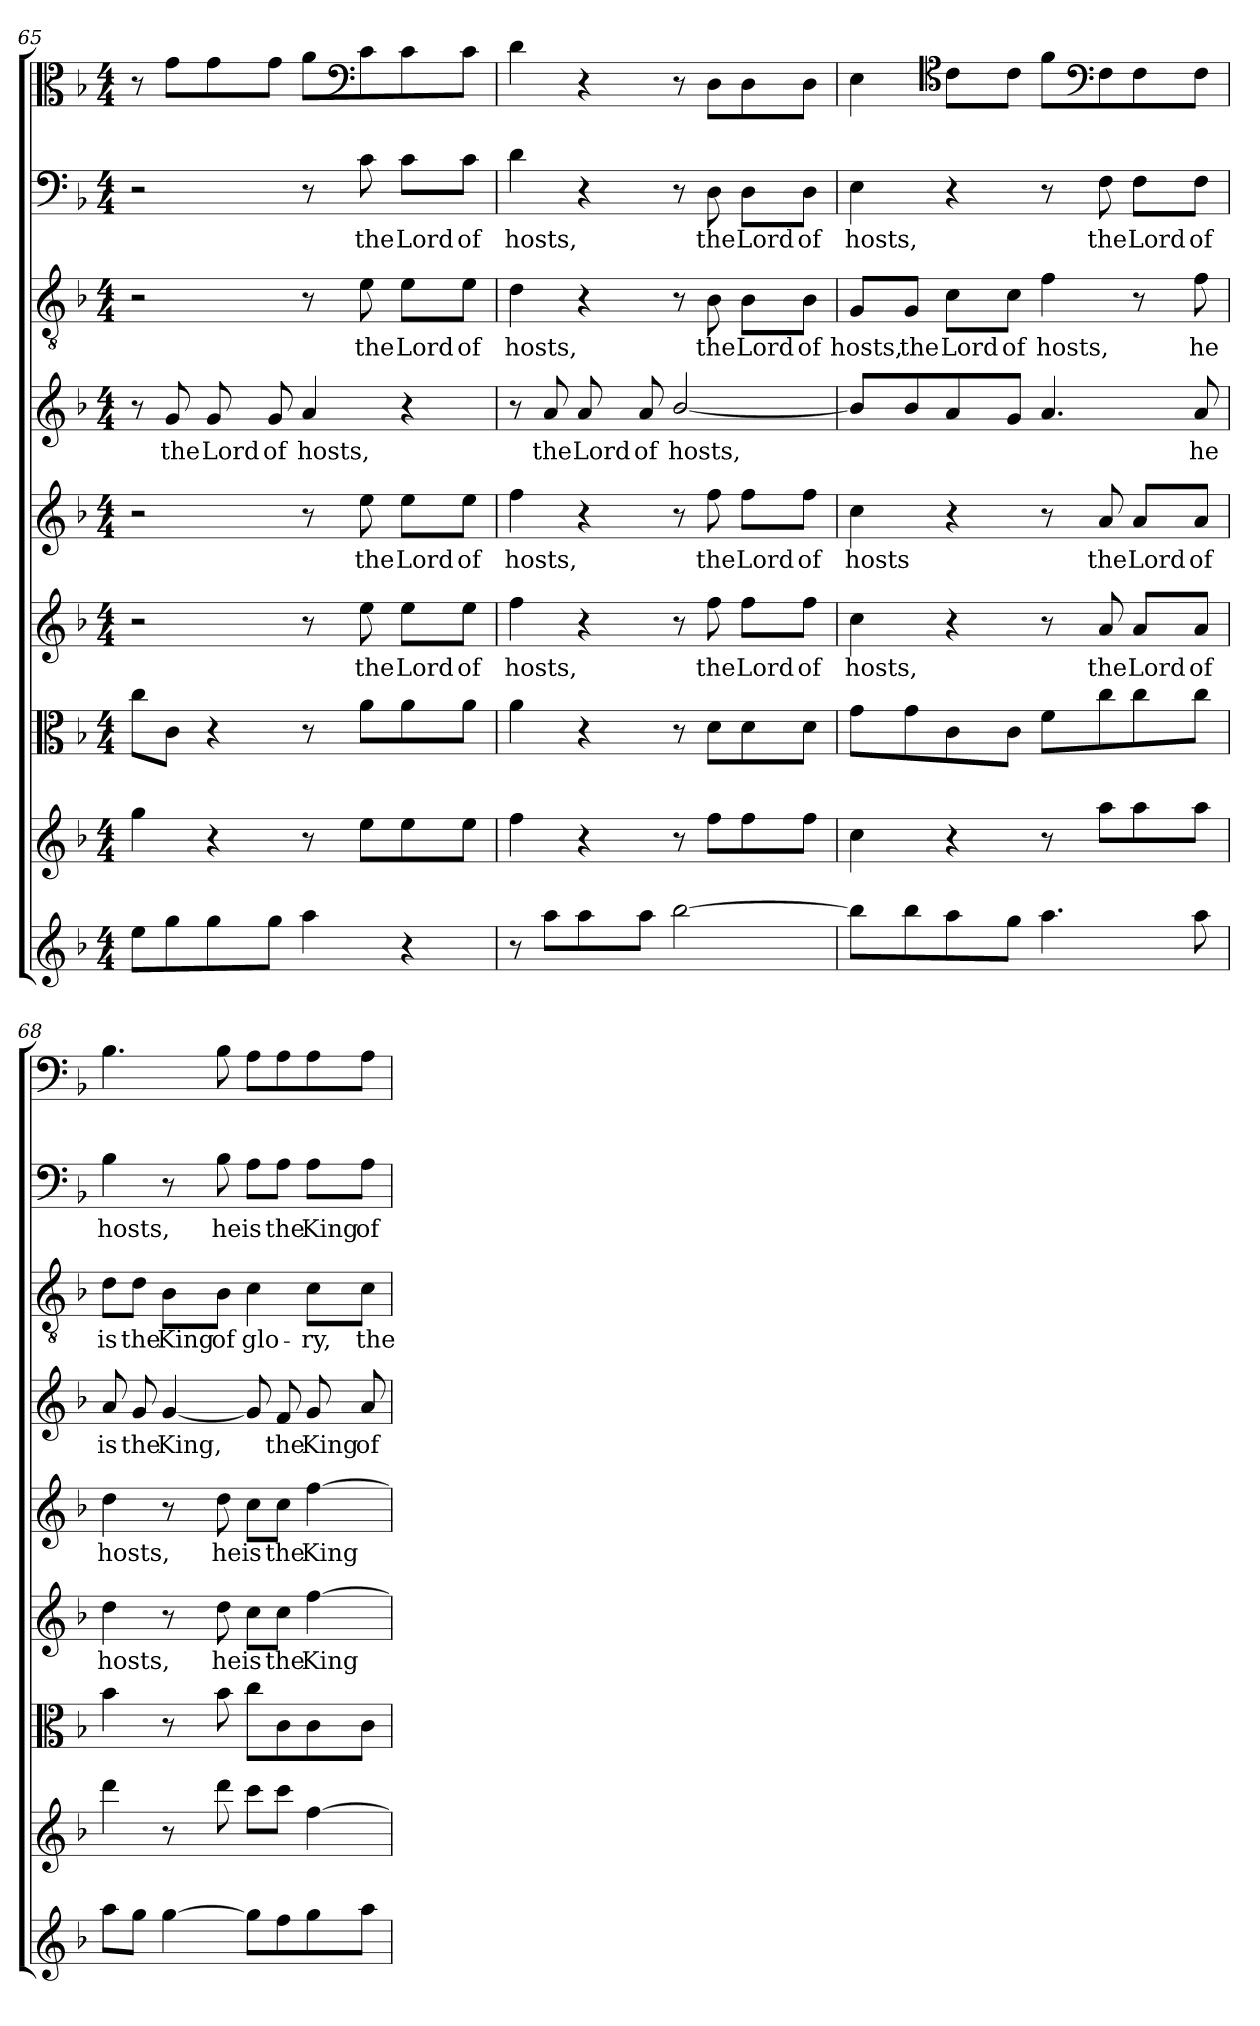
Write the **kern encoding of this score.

**kern	**kern	**kern	**kern	**text	**kern	**text	**kern	**text	**kern	**text	**kern	**text	**kern
*part9	*part8	*part7	*part6	*part6	*part5	*part5	*part4	*part4	*part3	*part3	*part2	*part2	*part1
*staff9	*staff8	*staff7	*staff6	*staff6	*staff5	*staff5	*staff4	*staff4	*staff3	*staff3	*staff2	*staff2	*staff1
*clefG2	*clefG2	*clefC3	*clefG2	*	*clefG2	*	*clefG2	*	*clefGv2	*	*clefF4	*	*clefC3
*k[b-]	*k[b-]	*k[b-]	*k[b-]	*	*k[b-]	*	*k[b-]	*	*k[b-]	*	*k[b-]	*	*k[b-]
*F:	*F:	*F:	*F:	*	*F:	*	*F:	*	*F:	*	*F:	*	*F:
*M4/4	*M4/4	*M4/4	*M4/4	*	*M4/4	*	*M4/4	*	*M4/4	*	*M4/4	*	*M4/4
=65	=65	=65	=65	=65	=65	=65	=65	=65	=65	=65	=65	=65	=65
8ee\L	4gg\	8cc\L	2r	.	2r	.	8r	.	2r	.	2r	.	8r
8gg\	.	8c\J	.	.	.	.	8g/	the	.	.	.	.	8g\L
8gg\	4r	4r	.	.	.	.	8g/	Lord	.	.	.	.	8g\
8gg\J	.	.	.	.	.	.	8g/	of	.	.	.	.	8g\J
4aa\	8r	8r	8r	.	8r	.	4a/	hosts,	8r	.	8r	.	8a\L
*	*	*	*	*	*	*	*	*	*	*	*	*	*clefF4
.	8ee\L	8a\L	8ee\	the	8ee\	the	.	.	8e\	the	8c\	the	8c\
4r	8ee\	8a\	8ee\L	Lord	8ee\L	Lord	4r	.	8e\L	Lord	8c\L	Lord	8c\
.	8ee\J	8a\J	8ee\J	of	8ee\J	of	.	.	8e\J	of	8c\J	of	8c\J
=66	=66	=66	=66	=66	=66	=66	=66	=66	=66	=66	=66	=66	=66
8r	4ff\	4a\	4ff\	hosts,	4ff\	hosts,	8r	.	4d\	hosts,	4d\	hosts,	4d\
8aa\L	.	.	.	.	.	.	8a/	the	.	.	.	.	.
8aa\	4r	4r	4r	.	4r	.	8a/	Lord	4r	.	4r	.	4r
8aa\J	.	.	.	.	.	.	8a/	of	.	.	.	.	.
[2bb-\	8r	8r	8r	.	8r	.	[2b-/	hosts,	8r	.	8r	.	8r
.	8ff\L	8d\L	8ff\	the	8ff\	the	.	.	8B-\	the	8D\	the	8D\L
.	8ff\	8d\	8ff\L	Lord	8ff\L	Lord	.	.	8B-\L	Lord	8D\L	Lord	8D\
.	8ff\J	8d\J	8ff\J	of	8ff\J	of	.	.	8B-\J	of	8D\J	of	8D\J
=67	=67	=67	=67	=67	=67	=67	=67	=67	=67	=67	=67	=67	=67
8bb-\L]	4cc\	8g\L	4cc\	hosts,	4cc\	hosts	8b-/L]	.	8G/L	hosts,	4E\	hosts,	4E\
8bb-\	.	8g\	.	.	.	.	8b-/	.	8G/J	the	.	.	.
*	*	*	*	*	*	*	*	*	*	*	*	*	*clefC4
8aa\	4r	8c\	4r	.	4r	.	8a/	.	8c\L	Lord	4r	.	8c\L
8gg\J	.	8c\J	.	.	.	.	8g/J	.	8c\J	of	.	.	8c\J
4.aa\	8r	8f\L	8r	.	8r	.	4.a/	.	4f\	hosts,	8r	.	8f\L
*	*	*	*	*	*	*	*	*	*	*	*	*	*clefF4
.	8aa\L	8cc\	8a/	the	8a/	the	.	.	.	.	8F\	the	8F\
.	8aa\	8cc\	8a/L	Lord	8a/L	Lord	.	.	8r	.	8F\L	Lord	8F\
8aa\	8aa\J	8cc\J	8a/J	of	8a/J	of	8a/	he	8f\	he	8F\J	of	8F\J
=68	=68	=68	=68	=68	=68	=68	=68	=68	=68	=68	=68	=68	=68
8aa\L	4ddd\	4b-\	4dd\	hosts,	4dd\	hosts,	8a/	is	8d\L	is	4B-\	hosts,	4.B-\
8gg\J	.	.	.	.	.	.	8g/	the	8d\J	the	.	.	.
[4gg\	8r	8r	8r	.	8r	.	[4g/	King,	8B-\L	King	8r	.	.
.	8ddd\	8b-\	8dd\	he	8dd\	he	.	.	8B-\J	of	8B-\	he	8B-\
8gg\L]	8ccc\L	8cc\L	8cc\L	is	8cc\L	is	8g/]	.	4c\	glo-	8A\L	is	8A\L
8ff\	8ccc\J	8c\	8cc\J	the	8cc\J	the	8f/	the	.	.	8A\J	the	8A\
8gg\	[4ff\	8c\	[4ff\	King	[4ff\	King	8g/	King	8c\L	-ry,	8A\L	King	8A\
8aa\J	.	8c\J	.	.	.	.	8a/	of	8c\J	the	8A\J	of	8A\J
=	=	=	=	=	=	=	=	=	=	=	=	=	=
*-	*-	*-	*-	*-	*-	*-	*-	*-	*-	*-	*-	*-	*-
